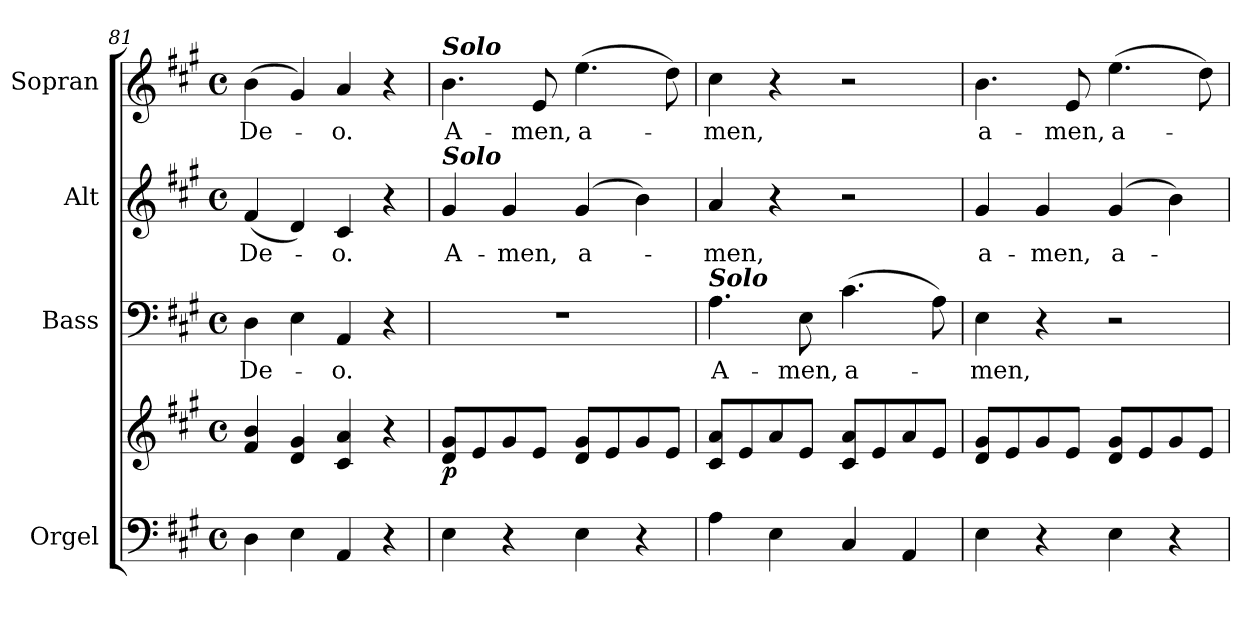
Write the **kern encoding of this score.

**kern	**kern	**dynam	**kern	**text	**kern	**text	**kern	**text
*part4	*part4	*part4	*part3	*part3	*part2	*part2	*part1	*part1
*staff5	*staff4	*staff4/5	*staff3	*staff3	*staff2	*staff2	*staff1	*staff1
*I"Orgel	*	*	*I"Bass	*	*I"Alt	*	*I"Sopran	*
*I'Org.	*	*	*I'B.	*	*I'A.	*	*I'S.	*
*clefF4	*clefG2	*	*clefF4	*	*clefG2	*	*clefG2	*
*k[f#c#g#]	*k[f#c#g#]	*	*k[f#c#g#]	*	*k[f#c#g#]	*	*k[f#c#g#]	*
*A:	*A:	*	*A:	*	*A:	*	*A:	*
*M4/4	*M4/4	*	*M4/4	*	*M4/4	*	*M4/4	*
*met(c)	*met(c)	*	*met(c)	*	*met(c)	*	*met(c)	*
=81	=81	=81	=81	=81	=81	=81	=81	=81
!	!	!	!	!LO:LY:b	!	!LO:LY:b	!	!LO:LY:b
4D\	4f#/ 4b/	.	4D\	De-	(<4f#/	De-	(>4b\	De-
4E\	4d/ 4g#/	.	4E\	.	4d/)	.	4g#/)	.
!	!	!	!	!LO:LY:b	!	!LO:LY:b	!	!LO:LY:b
4AA/	4c#/ 4a/	.	4AA/	-o.	4c#/	-o.	4a/	-o.
4r	4r	.	4r	.	4r	.	4r	.
!!LO:PB:g=z
=82	=82	=82	=82	=82	=82	=82	=82	=82
!	!	!	!	!	!	!	!LO:TX:a:Bi:t=Solo	!
!	!	!	!	!	!LO:TX:a:Bi:t=Solo	!	!	!
!	!	!LO:DY:b	!	!	!	!LO:LY:b	!	!LO:LY:b
4E\	8d/ 8g#/L	p	1r	.	4g#/	A-	4.b\	A-
.	8e/	.	.	.	.	.	.	.
!	!	!	!	!	!	!LO:LY:b	!	!
4r	8g#/	.	.	.	4g#/	-men,	.	.
!	!	!	!	!	!	!	!	!LO:LY:b
.	8e/J	.	.	.	.	.	8e/	-men,
!	!	!	!	!	!	!LO:LY:b	!	!LO:LY:b
4E\	8d/ 8g#/L	.	.	.	(4g#/	a-	(>4.ee\	a-
.	8e/	.	.	.	.	.	.	.
4r	8g#/	.	.	.	4b\)	.	.	.
.	8e/J	.	.	.	.	.	8dd\)	.
=83	=83	=83	=83	=83	=83	=83	=83	=83
!	!	!	!LO:TX:a:Bi:t=Solo	!	!	!	!	!
!	!	!	!	!LO:LY:b	!	!LO:LY:b	!	!LO:LY:b
4A\	8c#/ 8a/L	.	4.A\	A-	4a/	-men,	4cc#\	-men,
.	8e/	.	.	.	.	.	.	.
4E\	8a/	.	.	.	4r	.	4r	.
!	!	!	!	!LO:LY:b	!	!	!	!
.	8e/J	.	8E\	-men,	.	.	.	.
!	!	!	!	!LO:LY:b	!	!	!	!
4C#/	8c#/ 8a/L	.	(>4.c#\	a-	2r	.	2r	.
.	8e/	.	.	.	.	.	.	.
4AA/	8a/	.	.	.	.	.	.	.
.	8e/J	.	8A\)	.	.	.	.	.
=84	=84	=84	=84	=84	=84	=84	=84	=84
!	!	!	!	!LO:LY:b	!	!LO:LY:b	!	!LO:LY:b
4E\	8d/ 8g#/L	.	4E\	-men,	4g#/	a-	4.b\	a-
.	8e/	.	.	.	.	.	.	.
!	!	!	!	!	!	!LO:LY:b	!	!
4r	8g#/	.	4r	.	4g#/	-men,	.	.
!	!	!	!	!	!	!	!	!LO:LY:b
.	8e/J	.	.	.	.	.	8e/	-men,
!	!	!	!	!	!	!LO:LY:b	!	!LO:LY:b
4E\	8d/ 8g#/L	.	2r	.	(4g#/	a-	(>4.ee\	a-
.	8e/	.	.	.	.	.	.	.
4r	8g#/	.	.	.	4b\)	.	.	.
.	8e/J	.	.	.	.	.	8dd\)	.
=	=	=	=	=	=	=	=	=
*-	*-	*-	*-	*-	*-	*-	*-	*-
